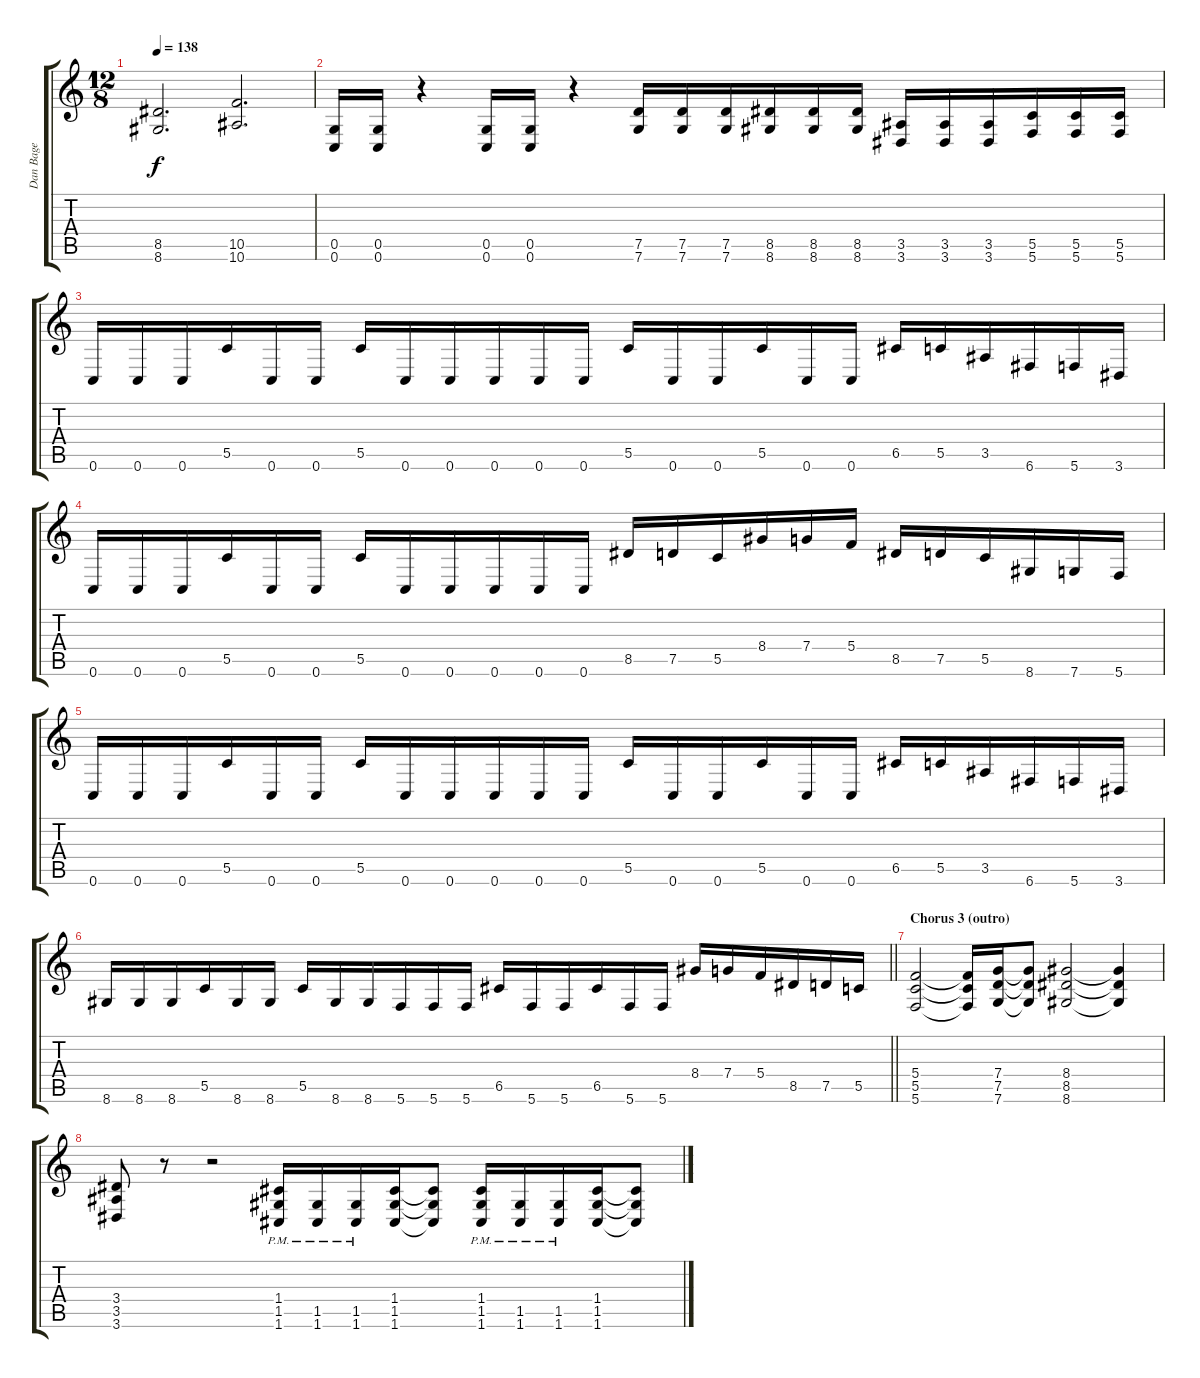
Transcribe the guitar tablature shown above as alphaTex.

\track ("Dan Bage" "Dan Bage") {instrument distortionguitar}
\staff {score tabs}
\tuning (D4 A3 F3 C3 G2 C2) {hide}
\ts (12 8)
\tempo 138
\clef g2
\ks c
(8.5 8.6).2{d dy f} (10.5 10.6).2{d} |
(0.5 0.6).16 (0.5 0.6).16 r.4 (0.5 0.6).16 (0.5 0.6).16 r.4 (7.5 7.6).16 (7.5 7.6).16 (7.5 7.6).16 (8.5 8.6).16 (8.5 8.6).16 (8.5 8.6).16 (3.5 3.6).16 (3.5 3.6).16 (3.5 3.6).16 (5.5 5.6).16 (5.5 5.6).16 (5.5 5.6).16 |
0.6.16 0.6.16 0.6.16 5.5.16 0.6.16 0.6.16 5.5.16 0.6.16 0.6.16 0.6.16 0.6.16 0.6.16 5.5.16 0.6.16 0.6.16 5.5.16 0.6.16 0.6.16 6.5.16 5.5.16 3.5.16 6.6.16 5.6.16 3.6.16 |
0.6.16 0.6.16 0.6.16 5.5.16 0.6.16 0.6.16 5.5.16 0.6.16 0.6.16 0.6.16 0.6.16 0.6.16 8.5.16 7.5.16 5.5.16 8.4.16 7.4.16 5.4.16 8.5.16 7.5.16 5.5.16 8.6.16 7.6.16 5.6.16 |
0.6.16 0.6.16 0.6.16 5.5.16 0.6.16 0.6.16 5.5.16 0.6.16 0.6.16 0.6.16 0.6.16 0.6.16 5.5.16 0.6.16 0.6.16 5.5.16 0.6.16 0.6.16 6.5.16 5.5.16 3.5.16 6.6.16 5.6.16 3.6.16 |
\barLineRight lightlight
8.6.16 8.6.16 8.6.16 5.5.16 8.6.16 8.6.16 5.5.16 8.6.16 8.6.16 5.6.16 5.6.16 5.6.16 6.5.16 5.6.16 5.6.16 6.5.16 5.6.16 5.6.16 8.4.16 7.4.16 5.4.16 8.5.16 7.5.16 5.5.16 |
\section ("" "Chorus 3 (outro)")
(5.4 5.5 5.6).2 (5.4{t} 5.5{t} 5.6{t}).16 (7.4 7.5 7.6).16 (7.4{t} 7.5{t} 7.6{t}).8 (8.4 8.5 8.6).2 (8.4{t} 8.5{t} 8.6{t}).4 |
(3.4 3.5 3.6).8 r.8 r.2 (1.4{pm} 1.5{pm} 1.6{pm}).16 (1.5{pm} 1.6{pm}).16 (1.5{pm} 1.6{pm}).16 (1.4 1.5 1.6).16 (1.4{t} 1.5{t} 1.6{t}).8 (1.4{pm} 1.5{pm} 1.6{pm}).16 (1.5{pm} 1.6{pm}).16 (1.5{pm} 1.6{pm}).16 (1.4 1.5 1.6).16 (1.4{t} 1.5{t} 1.6{t}).8
